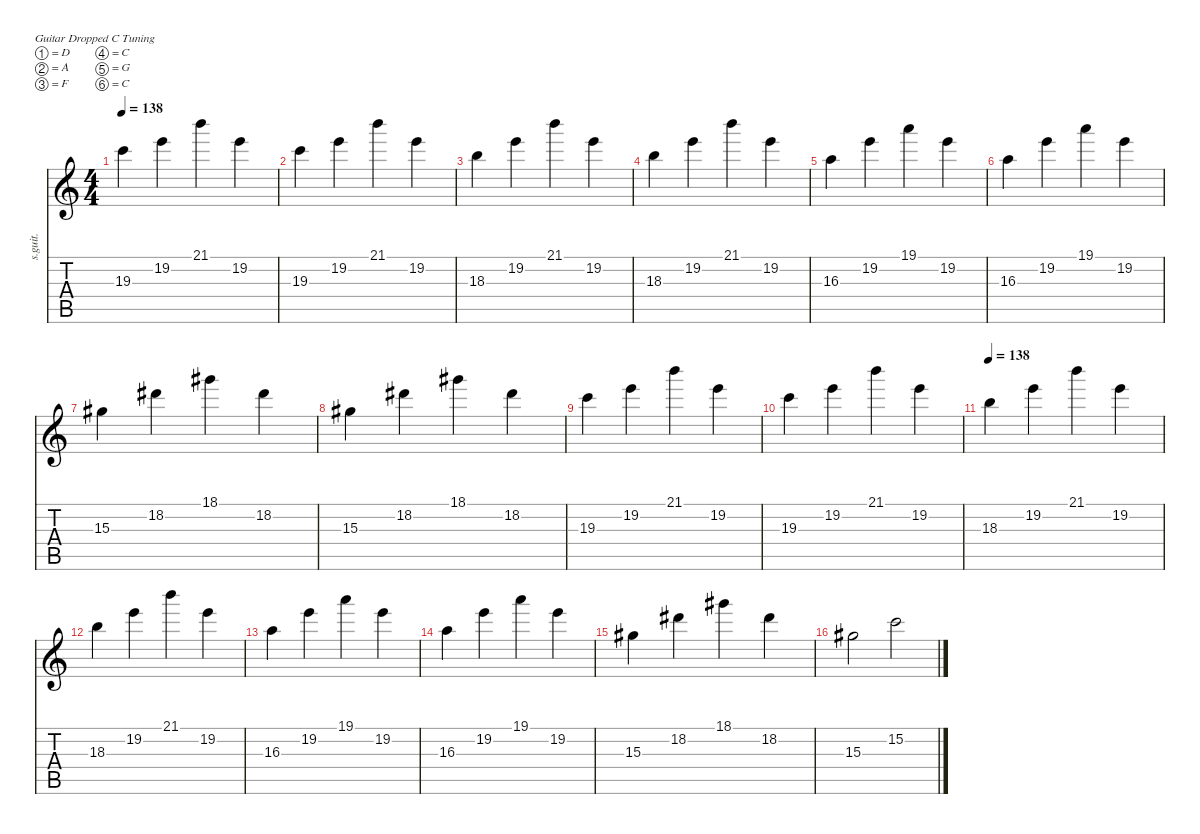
\defaultSystemsLayout 4
\hideDynamics
\bracketExtendMode nobrackets
\track ("Rhythm 1" "s.guit.") {instrument distortionguitar}
\staff {score tabs}
\tuning (D4 A3 F3 C3 G2 C2)
\ts (4 4)
\tempo 138
\clef g2
\ks c
19.3.4{lyrics (0 "") lyrics (1 "") lyrics (2 "") lyrics (3 "") lyrics (4 "") dy mf} 19.2.4{lyrics (0 "") lyrics (1 "") lyrics (2 "") lyrics (3 "") lyrics (4 "")} 21.1.4{lyrics (0 "") lyrics (1 "") lyrics (2 "") lyrics (3 "") lyrics (4 "")} 19.2.4{lyrics (0 "") lyrics (1 "") lyrics (2 "") lyrics (3 "") lyrics (4 "")} |
19.3.4{lyrics (0 "") lyrics (1 "") lyrics (2 "") lyrics (3 "") lyrics (4 "")} 19.2.4{lyrics (0 "") lyrics (1 "") lyrics (2 "") lyrics (3 "") lyrics (4 "")} 21.1.4{lyrics (0 "") lyrics (1 "") lyrics (2 "") lyrics (3 "") lyrics (4 "")} 19.2.4{lyrics (0 "") lyrics (1 "") lyrics (2 "") lyrics (3 "") lyrics (4 "")} |
18.3.4{lyrics (0 "") lyrics (1 "") lyrics (2 "") lyrics (3 "") lyrics (4 "")} 19.2.4{lyrics (0 "") lyrics (1 "") lyrics (2 "") lyrics (3 "") lyrics (4 "")} 21.1.4{lyrics (0 "") lyrics (1 "") lyrics (2 "") lyrics (3 "") lyrics (4 "")} 19.2.4{lyrics (0 "") lyrics (1 "") lyrics (2 "") lyrics (3 "") lyrics (4 "")} |
18.3.4{lyrics (0 "") lyrics (1 "") lyrics (2 "") lyrics (3 "") lyrics (4 "")} 19.2.4{lyrics (0 "") lyrics (1 "") lyrics (2 "") lyrics (3 "") lyrics (4 "")} 21.1.4{lyrics (0 "") lyrics (1 "") lyrics (2 "") lyrics (3 "") lyrics (4 "")} 19.2.4{lyrics (0 "") lyrics (1 "") lyrics (2 "") lyrics (3 "") lyrics (4 "")} |
16.3.4{lyrics (0 "") lyrics (1 "") lyrics (2 "") lyrics (3 "") lyrics (4 "")} 19.2.4{lyrics (0 "") lyrics (1 "") lyrics (2 "") lyrics (3 "") lyrics (4 "")} 19.1.4{lyrics (0 "") lyrics (1 "") lyrics (2 "") lyrics (3 "") lyrics (4 "")} 19.2.4{lyrics (0 "") lyrics (1 "") lyrics (2 "") lyrics (3 "") lyrics (4 "")} |
16.3.4{lyrics (0 "") lyrics (1 "") lyrics (2 "") lyrics (3 "") lyrics (4 "")} 19.2.4{lyrics (0 "") lyrics (1 "") lyrics (2 "") lyrics (3 "") lyrics (4 "")} 19.1.4{lyrics (0 "") lyrics (1 "") lyrics (2 "") lyrics (3 "") lyrics (4 "")} 19.2.4{lyrics (0 "") lyrics (1 "") lyrics (2 "") lyrics (3 "") lyrics (4 "")} |
15.3{acc #}.4{lyrics (0 "") lyrics (1 "") lyrics (2 "") lyrics (3 "") lyrics (4 "")} 18.2{acc #}.4{lyrics (0 "") lyrics (1 "") lyrics (2 "") lyrics (3 "") lyrics (4 "")} 18.1{acc #}.4{lyrics (0 "") lyrics (1 "") lyrics (2 "") lyrics (3 "") lyrics (4 "")} 18.2{acc #}.4{lyrics (0 "") lyrics (1 "") lyrics (2 "") lyrics (3 "") lyrics (4 "")} |
15.3{acc #}.4{lyrics (0 "") lyrics (1 "") lyrics (2 "") lyrics (3 "") lyrics (4 "")} 18.2{acc #}.4{lyrics (0 "") lyrics (1 "") lyrics (2 "") lyrics (3 "") lyrics (4 "")} 18.1{acc #}.4{lyrics (0 "") lyrics (1 "") lyrics (2 "") lyrics (3 "") lyrics (4 "")} 18.2{acc #}.4{lyrics (0 "") lyrics (1 "") lyrics (2 "") lyrics (3 "") lyrics (4 "")} |
19.3.4{lyrics (0 "") lyrics (1 "") lyrics (2 "") lyrics (3 "") lyrics (4 "")} 19.2.4{lyrics (0 "") lyrics (1 "") lyrics (2 "") lyrics (3 "") lyrics (4 "")} 21.1.4{lyrics (0 "") lyrics (1 "") lyrics (2 "") lyrics (3 "") lyrics (4 "")} 19.2.4{lyrics (0 "") lyrics (1 "") lyrics (2 "") lyrics (3 "") lyrics (4 "")} |
19.3.4{lyrics (0 "") lyrics (1 "") lyrics (2 "") lyrics (3 "") lyrics (4 "")} 19.2.4{lyrics (0 "") lyrics (1 "") lyrics (2 "") lyrics (3 "") lyrics (4 "")} 21.1.4{lyrics (0 "") lyrics (1 "") lyrics (2 "") lyrics (3 "") lyrics (4 "")} 19.2.4{lyrics (0 "") lyrics (1 "") lyrics (2 "") lyrics (3 "") lyrics (4 "")} |
\tempo 138
18.3.4{lyrics (0 "") lyrics (1 "") lyrics (2 "") lyrics (3 "") lyrics (4 "")} 19.2.4{lyrics (0 "") lyrics (1 "") lyrics (2 "") lyrics (3 "") lyrics (4 "")} 21.1.4{lyrics (0 "") lyrics (1 "") lyrics (2 "") lyrics (3 "") lyrics (4 "")} 19.2.4{lyrics (0 "") lyrics (1 "") lyrics (2 "") lyrics (3 "") lyrics (4 "")} |
18.3.4{lyrics (0 "") lyrics (1 "") lyrics (2 "") lyrics (3 "") lyrics (4 "")} 19.2.4{lyrics (0 "") lyrics (1 "") lyrics (2 "") lyrics (3 "") lyrics (4 "")} 21.1.4{lyrics (0 "") lyrics (1 "") lyrics (2 "") lyrics (3 "") lyrics (4 "")} 19.2.4{lyrics (0 "") lyrics (1 "") lyrics (2 "") lyrics (3 "") lyrics (4 "")} |
16.3.4{lyrics (0 "") lyrics (1 "") lyrics (2 "") lyrics (3 "") lyrics (4 "")} 19.2.4{lyrics (0 "") lyrics (1 "") lyrics (2 "") lyrics (3 "") lyrics (4 "")} 19.1.4{lyrics (0 "") lyrics (1 "") lyrics (2 "") lyrics (3 "") lyrics (4 "")} 19.2.4{lyrics (0 "") lyrics (1 "") lyrics (2 "") lyrics (3 "") lyrics (4 "")} |
16.3.4{lyrics (0 "") lyrics (1 "") lyrics (2 "") lyrics (3 "") lyrics (4 "")} 19.2.4{lyrics (0 "") lyrics (1 "") lyrics (2 "") lyrics (3 "") lyrics (4 "")} 19.1.4{lyrics (0 "") lyrics (1 "") lyrics (2 "") lyrics (3 "") lyrics (4 "")} 19.2.4{lyrics (0 "") lyrics (1 "") lyrics (2 "") lyrics (3 "") lyrics (4 "")} |
15.3{acc #}.4{lyrics (0 "") lyrics (1 "") lyrics (2 "") lyrics (3 "") lyrics (4 "")} 18.2{acc #}.4{lyrics (0 "") lyrics (1 "") lyrics (2 "") lyrics (3 "") lyrics (4 "")} 18.1{acc #}.4{lyrics (0 "") lyrics (1 "") lyrics (2 "") lyrics (3 "") lyrics (4 "")} 18.2{acc #}.4{lyrics (0 "") lyrics (1 "") lyrics (2 "") lyrics (3 "") lyrics (4 "")} |
15.3{acc #}.2{lyrics (0 "") lyrics (1 "") lyrics (2 "") lyrics (3 "") lyrics (4 "")} 15.2.2{lyrics (0 "") lyrics (1 "") lyrics (2 "") lyrics (3 "") lyrics (4 "")}
